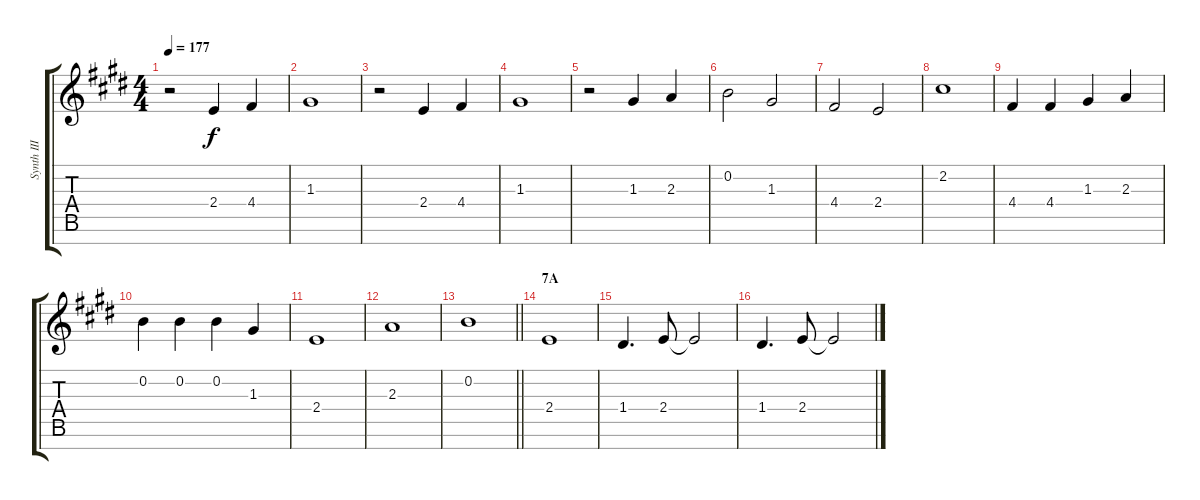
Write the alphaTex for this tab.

\track ("Synth III" "Synth III") {instrument fx5brightness}
\staff {score tabs}
\tuning (E5 B4 G4 D4 A3 E3 B2) {hide}
\ts (4 4)
\tempo 177
\clef g2
\ks e
r.2{dy f} 2.4.4 4.4.4 |
1.3.1 |
r.2 2.4.4 4.4.4 |
1.3.1 |
r.2 1.3.4 2.3.4 |
0.2.2 1.3.2 |
4.4.2 2.4.2 |
2.2.1 |
4.4.4 4.4.4 1.3.4 2.3.4 |
0.2.4 0.2.4 0.2.4 1.3.4 |
2.4.1 |
2.3.1 |
\barLineRight lightlight
0.2.1 |
\section ("" "7A")
2.4.1 |
1.4.4{d} 2.4.8 2.4{t}.2 |
1.4.4{d} 2.4.8 2.4{t}.2
